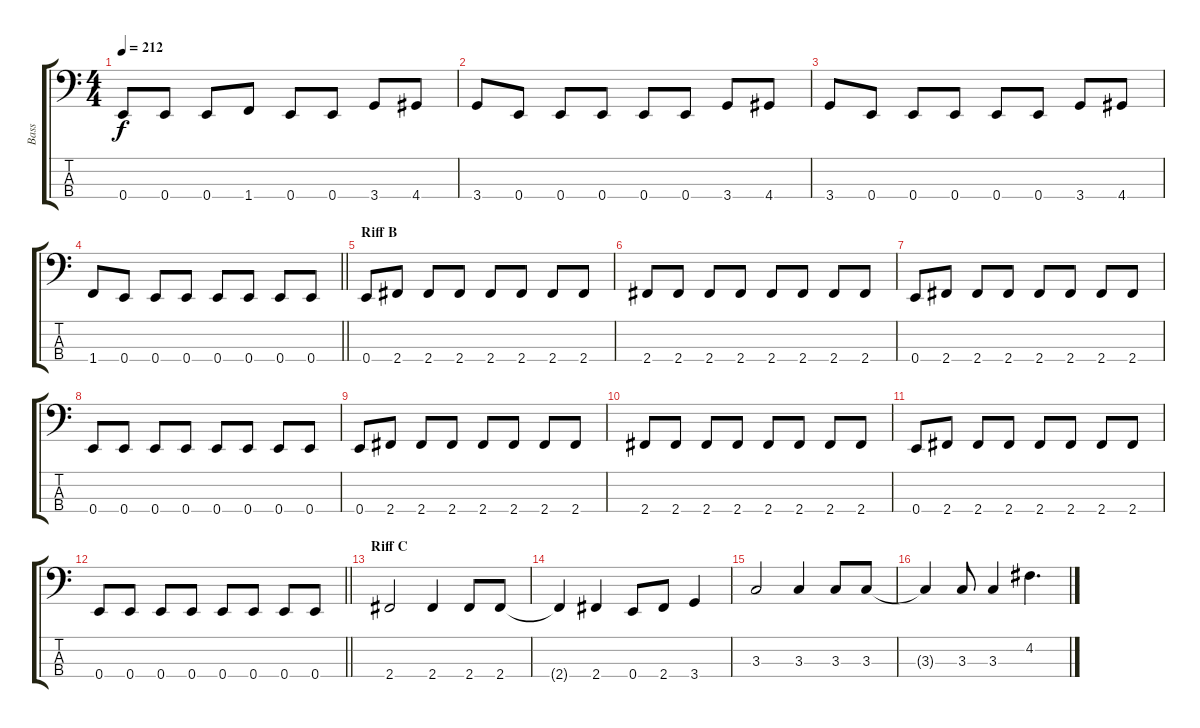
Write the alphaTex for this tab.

\track ("Bass" "Bass") {instrument electricbasspick}
\staff {score tabs}
\tuning (G2 D2 A1 E1) {hide}
\ts (4 4)
\tempo 212
\clef f4
\ks c
0.4.8{dy f} 0.4.8 0.4.8 1.4.8 0.4.8 0.4.8 3.4.8 4.4.8 |
3.4.8 0.4.8 0.4.8 0.4.8 0.4.8 0.4.8 3.4.8 4.4.8 |
3.4.8 0.4.8 0.4.8 0.4.8 0.4.8 0.4.8 3.4.8 4.4.8 |
\barLineRight lightlight
1.4.8 0.4.8 0.4.8 0.4.8 0.4.8 0.4.8 0.4.8 0.4.8 |
\section ("" "Riff B")
0.4.8 2.4.8 2.4.8 2.4.8 2.4.8 2.4.8 2.4.8 2.4.8 |
2.4.8 2.4.8 2.4.8 2.4.8 2.4.8 2.4.8 2.4.8 2.4.8 |
0.4.8 2.4.8 2.4.8 2.4.8 2.4.8 2.4.8 2.4.8 2.4.8 |
0.4.8 0.4.8 0.4.8 0.4.8 0.4.8 0.4.8 0.4.8 0.4.8 |
0.4.8 2.4.8 2.4.8 2.4.8 2.4.8 2.4.8 2.4.8 2.4.8 |
2.4.8 2.4.8 2.4.8 2.4.8 2.4.8 2.4.8 2.4.8 2.4.8 |
0.4.8 2.4.8 2.4.8 2.4.8 2.4.8 2.4.8 2.4.8 2.4.8 |
\barLineRight lightlight
0.4.8 0.4.8 0.4.8 0.4.8 0.4.8 0.4.8 0.4.8 0.4.8 |
\section ("" "Riff C")
2.4.2 2.4.4 2.4.8 2.4.8 |
2.4{t}.4 2.4.4 0.4.8 2.4.8 3.4.4 |
3.3.2 3.3.4 3.3.8 3.3.8 |
3.3{t}.4 3.3.8 3.3.4 4.2.4{d}
